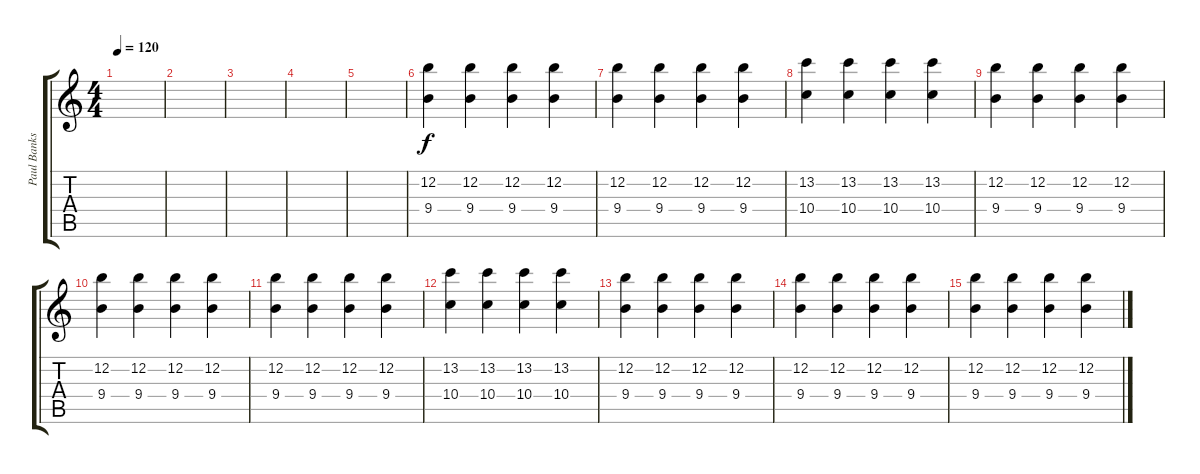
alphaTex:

\track ("Paul Banks" "Paul Banks") {instrument overdrivenguitar}
\staff {score tabs}
\tuning (E4 B3 G3 D3 A2 E2) {hide}
\ts (4 4)
\tempo 120
\clef g2
\ks c
|
|
|
|
|
(12.2 9.4).4 (12.2 9.4).4 (12.2 9.4).4 (12.2 9.4).4 |
(12.2 9.4).4 (12.2 9.4).4 (12.2 9.4).4 (12.2 9.4).4 |
(13.2 10.4).4 (13.2 10.4).4 (13.2 10.4).4 (13.2 10.4).4 |
(12.2 9.4).4 (12.2 9.4).4 (12.2 9.4).4 (12.2 9.4).4 |
(12.2 9.4).4 (12.2 9.4).4 (12.2 9.4).4 (12.2 9.4).4 |
(12.2 9.4).4 (12.2 9.4).4 (12.2 9.4).4 (12.2 9.4).4 |
(13.2 10.4).4 (13.2 10.4).4 (13.2 10.4).4 (13.2 10.4).4 |
(12.2 9.4).4 (12.2 9.4).4 (12.2 9.4).4 (12.2 9.4).4 |
(12.2 9.4).4 (12.2 9.4).4 (12.2 9.4).4 (12.2 9.4).4 |
(12.2 9.4).4 (12.2 9.4).4 (12.2 9.4).4 (12.2 9.4).4
